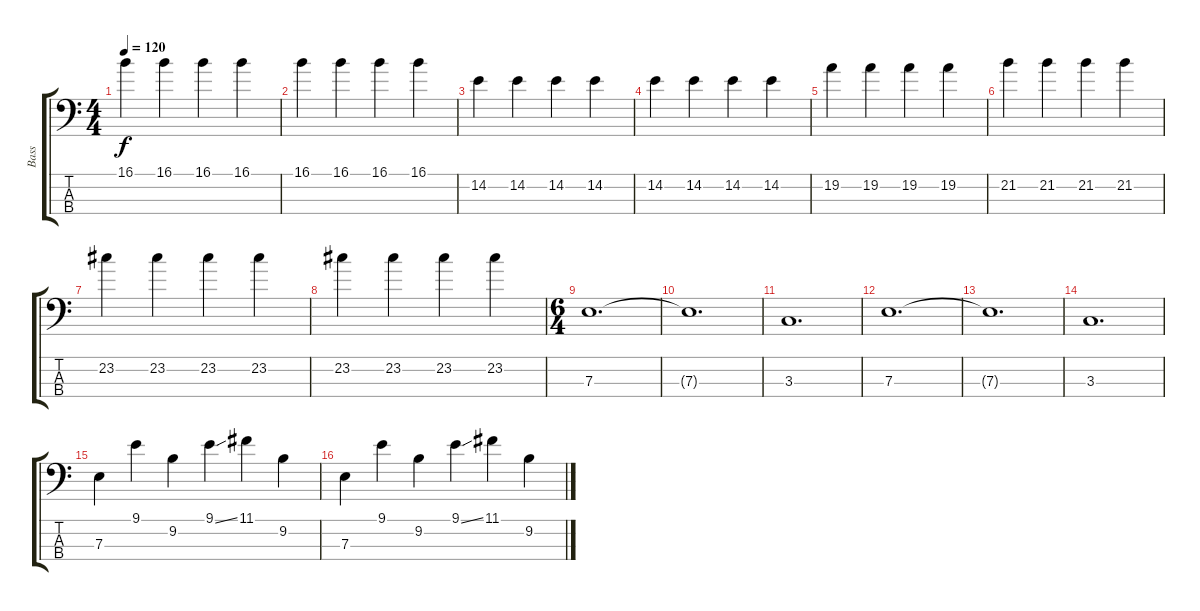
\track ("Bass" "Bass") {instrument electricbasspick}
\staff {score tabs}
\tuning (G2 D2 A1 E1) {hide}
\ts (4 4)
\tempo 120
\clef f4
\ks c
16.1.4{dy f} 16.1.4 16.1.4 16.1.4 |
16.1.4 16.1.4 16.1.4 16.1.4 |
14.2.4 14.2.4 14.2.4 14.2.4 |
14.2.4 14.2.4 14.2.4 14.2.4 |
19.2.4 19.2.4 19.2.4 19.2.4 |
21.2.4 21.2.4 21.2.4 21.2.4 |
23.2.4 23.2.4 23.2.4 23.2.4 |
23.2.4 23.2.4 23.2.4 23.2.4 |
\ts (6 4)
7.3.1{d} |
7.3{t}.1{d} |
3.3.1{d} |
7.3.1{d} |
7.3{t}.1{d} |
3.3.1{d} |
7.3.4 9.1.4 9.2.4 9.1{ss}.4 11.1.4 9.2.4 |
7.3.4 9.1.4 9.2.4 9.1{ss}.4 11.1.4 9.2.4
